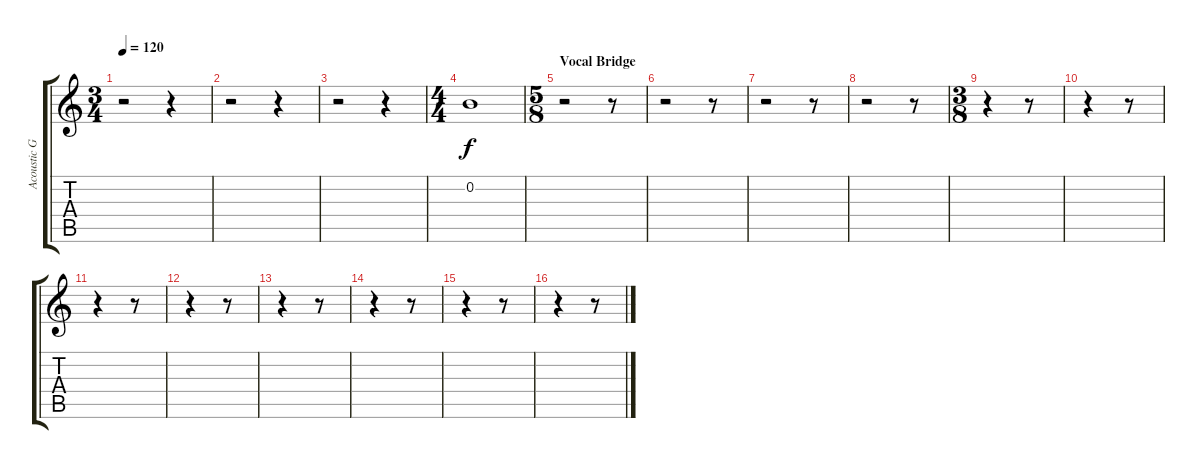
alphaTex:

\track ("Acoustic Guitar (lead)" "Acoustic G") {instrument acousticguitarnylon}
\staff {score tabs}
\tuning (E4 B3 G3 D3 A2 E2) {hide}
\ts (3 4)
\tempo 120
\clef g2
\ks c
r.2{dy p} r.4 |
r.2 r.4 |
r.2 r.4 |
\ts (4 4)
0.2.1{dy f} |
\ts (5 8)
\section ("" "Vocal Bridge")
r.2 r.8 |
r.2 r.8 |
r.2 r.8 |
r.2 r.8 |
\ts (3 8)
r.4 r.8 |
r.4 r.8 |
r.4 r.8 |
r.4 r.8 |
r.4 r.8 |
r.4 r.8 |
r.4 r.8 |
r.4 r.8
